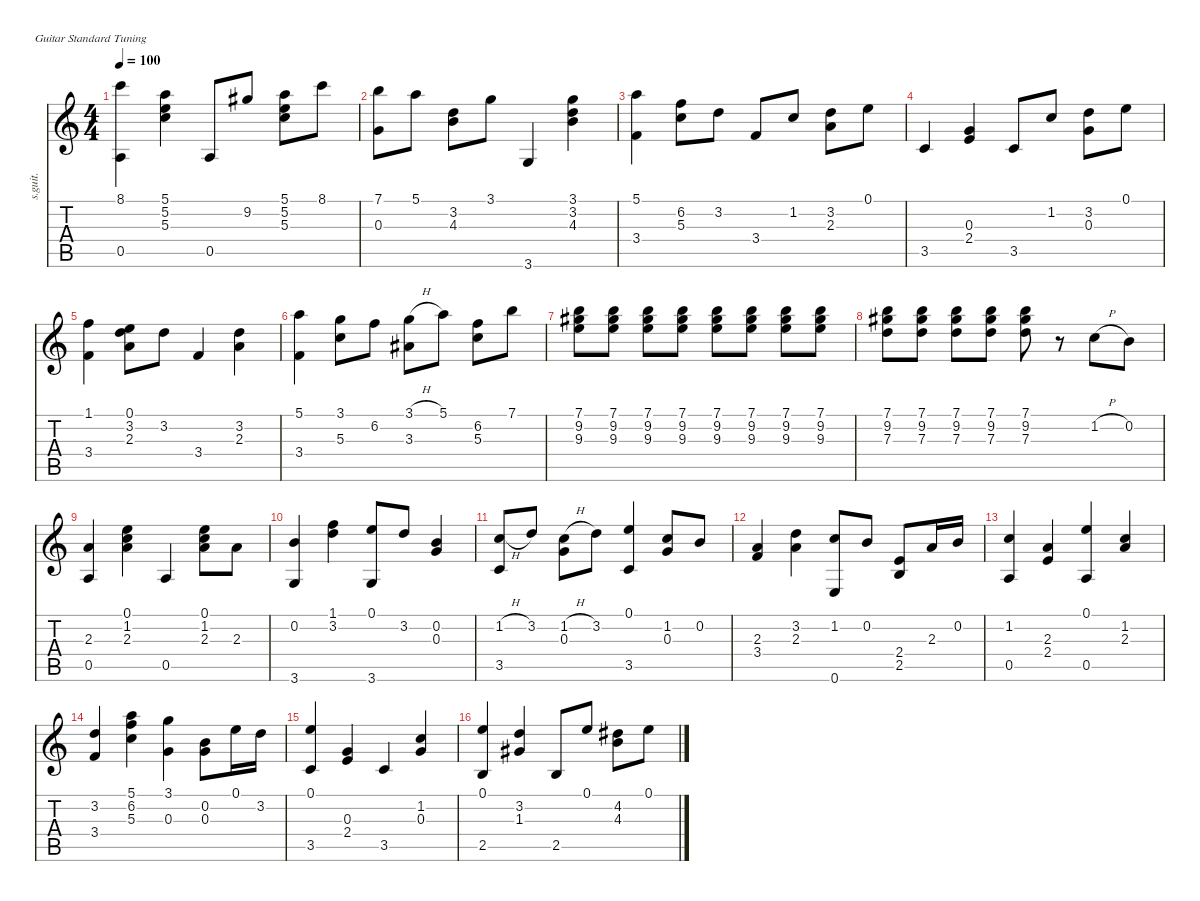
\defaultSystemsLayout 4
\hideDynamics
\bracketExtendMode nobrackets
\otherSystemsTrackNameOrientation horizontal
\track ("Steel Guitar" "s.guit.") {instrument acousticguitarsteel}
\staff {score tabs}
\tuning (E4 B3 G3 D3 A2 E2)
\ts (4 4)
\tempo 100
\clef g2
\ks c
(8.1 0.5).4{dy mf beam Down} (5.1 5.2 5.3).4{beam Down} 0.5.8{beam Up} 9.2{acc #}.8{beam Up} (5.1 5.2 5.3).8{beam Down} 8.1.8{beam Down} |
(7.1 0.3).8{beam Down} 5.1.8{beam Down} (3.2 4.3).8{beam Down} 3.1.8{beam Down} 3.6.4{beam Up} (3.1 3.2 4.3).4{beam Down} |
(5.1 3.4).4{beam Down} (5.3 6.2).8{beam Down} 3.2.8{beam Down} 3.4.8{beam Up} 1.2.8{beam Up} (3.2 2.3).8{beam Down} 0.1.8{beam Down} |
3.5.4{beam Up} (2.4 0.3).4{beam Up} 3.5.8{beam Up} 1.2.8{beam Up} (3.2 0.3).8{beam Down} 0.1.8{beam Down} |
(1.1 3.4).4{beam Down} (0.1 3.2 2.3).8{beam Down} 3.2.8{beam Down} 3.4.4{beam Up} (2.3 3.2).4{beam Down} |
(5.1 3.4).4{beam Down} (3.1 5.3).8{beam Down} 6.2.8{beam Down} (3.1{h} 3.3{acc #}).8{beam Down} 5.1.8{beam Down} (6.2 5.3).8{beam Down} 7.1.8{beam Down} |
(7.1 9.2{acc #} 9.3).8{beam Down} (7.1 9.2{acc #} 9.3).8{beam Down} (7.1 9.2{acc #} 9.3).8{beam Down} (7.1 9.2{acc #} 9.3).8{beam Down} (7.1 9.2{acc #} 9.3).8{beam Down} (7.1 9.2{acc #} 9.3).8{beam Down} (7.1 9.2{acc #} 9.3).8{beam Down} (7.1 9.2{acc #} 9.3).8{beam Down} |
(7.1 9.2{acc #} 7.3).8{beam Down} (7.1 9.2{acc #} 7.3).8{beam Down} (7.1 9.2{acc #} 7.3).8{beam Down} (7.1 9.2{acc #} 7.3).8{beam Down} (7.1 9.2{acc #} 7.3).8{beam Down} r.8{beam Down} 1.2{h}.8{beam Down} 0.2.8{beam Down} |
(2.3 0.5).4{beam Up} (2.3 1.2 0.1).4{beam Down} 0.5.4{beam Up} (0.1 1.2 2.3).8{beam Down} 2.3.8{beam Down} |
(0.2 3.6).4{beam Up} (1.1 3.2).4{beam Down} (0.1 3.6).8{beam Up} 3.2.8{beam Up} (0.2 0.3).4{beam Up} |
(1.2{h} 3.5).8{beam Up} 3.2.8{beam Up} (1.2{h} 0.3).8{beam Down} 3.2.8{beam Down} (0.1 3.5).4{beam Up} (1.2 0.3).8{beam Up} 0.2.8{beam Up} |
(2.3 3.4).4{beam Up} (3.2 2.3).4{beam Down} (1.2 0.6).8{beam Up} 0.2.8{beam Up} (2.4 2.5).8{beam Up} 2.3.16{beam Up} 0.2.16{beam Up} |
(1.2 0.5).4{beam Up} (2.4 2.3).4{beam Up} (0.1 0.5).4{beam Up} (1.2 2.3).4{beam Up} |
(3.2 3.4).4{beam Up} (5.1 6.2 5.3).4{beam Down} (3.1 0.3).4{beam Down} (0.2 0.3).8{beam Down} 0.1.16{beam Down} 3.2.16{beam Down} |
(3.5 0.1).4{beam Up} (0.3 2.4).4{beam Up} 3.5.4{beam Up} (0.3 1.2).4{beam Up} |
(0.1 2.5).4{beam Up} (3.2 1.3{acc #}).4{beam Up} 2.5.8{beam Up} 0.1.8{beam Up} (4.2{acc #} 4.3).8{beam Down} 0.1.8{beam Down}
